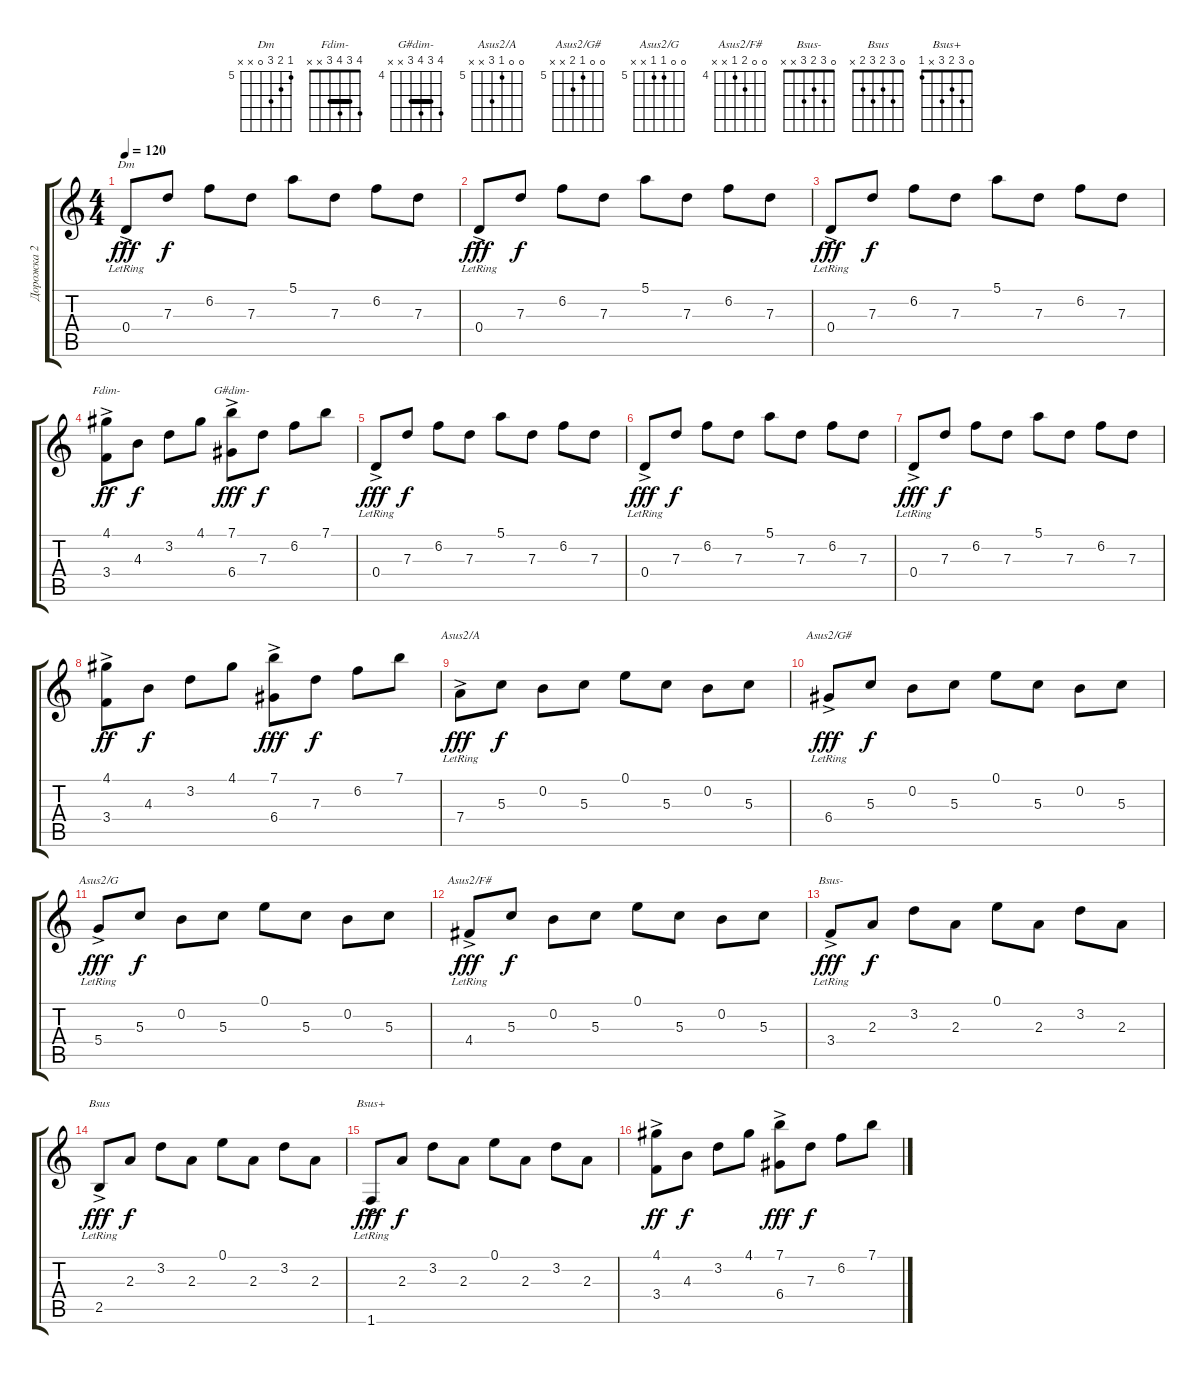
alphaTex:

\track ("Дорожка 2" "Дорожка 2") {instrument acousticguitarsteel}
\staff {score tabs}
\tuning (E4 B3 G3 D3 A2 E2) {hide}
\chord ("Dm" 5 6 7 0 x x) {firstfret 5}
\chord ("Fdim-" 4 3 4 3 x x) {barre 3}
\chord ("G#dim-" 7 6 7 6 x x) {firstfret 4 barre 6}
\chord ("Asus2/A" 0 0 5 7 x x) {firstfret 5}
\chord ("Asus2/G#" 0 0 5 6 x x) {firstfret 5}
\chord ("Asus2/G" 0 0 5 5 x x) {firstfret 5}
\chord ("Asus2/F#" 0 0 5 4 x x) {firstfret 4}
\chord ("Bsus-" 0 3 2 3 x x)
\chord ("Bsus" 0 3 2 3 2 x)
\chord ("Bsus+" 0 3 2 3 x 1)
\ts (4 4)
\tempo 120
\clef g2
\ks c
0.4{ac lr}.8{ch "Dm" dy fff} 7.3.8{dy f} 6.2.8 7.3.8 5.1.8 7.3.8 6.2.8 7.3.8 |
0.4{ac lr}.8{dy fff} 7.3.8{dy f} 6.2.8 7.3.8 5.1.8 7.3.8 6.2.8 7.3.8 |
0.4{ac lr}.8{dy fff} 7.3.8{dy f} 6.2.8 7.3.8 5.1.8 7.3.8 6.2.8 7.3.8 |
(4.1 3.4{ac}).8{ch "Fdim-" dy ff} 4.3.8{dy f} 3.2.8 4.1.8 (7.1 6.4{ac}).8{ch "G#dim-" dy fff} 7.3.8{dy f} 6.2.8 7.1.8 |
0.4{ac lr}.8{dy fff} 7.3.8{dy f} 6.2.8 7.3.8 5.1.8 7.3.8 6.2.8 7.3.8 |
0.4{ac lr}.8{dy fff} 7.3.8{dy f} 6.2.8 7.3.8 5.1.8 7.3.8 6.2.8 7.3.8 |
0.4{ac lr}.8{dy fff} 7.3.8{dy f} 6.2.8 7.3.8 5.1.8 7.3.8 6.2.8 7.3.8 |
(4.1 3.4{ac}).8{dy ff} 4.3.8{dy f} 3.2.8 4.1.8 (7.1 6.4{ac}).8{dy fff} 7.3.8{dy f} 6.2.8 7.1.8 |
7.4{ac lr}.8{ch "Asus2/A" dy fff} 5.3.8{dy f} 0.2.8 5.3.8 0.1.8 5.3.8 0.2.8 5.3.8 |
6.4{ac lr}.8{ch "Asus2/G#" dy fff} 5.3.8{dy f} 0.2.8 5.3.8 0.1.8 5.3.8 0.2.8 5.3.8 |
5.4{ac lr}.8{ch "Asus2/G" dy fff} 5.3.8{dy f} 0.2.8 5.3.8 0.1.8 5.3.8 0.2.8 5.3.8 |
4.4{ac lr}.8{ch "Asus2/F#" dy fff} 5.3.8{dy f} 0.2.8 5.3.8 0.1.8 5.3.8 0.2.8 5.3.8 |
3.4{ac lr}.8{ch "Bsus-" dy fff} 2.3.8{dy f} 3.2.8 2.3.8 0.1.8 2.3.8 3.2.8 2.3.8 |
2.5{ac lr}.8{ch "Bsus" dy fff} 2.3.8{dy f} 3.2.8 2.3.8 0.1.8 2.3.8 3.2.8 2.3.8 |
1.6{ac lr}.8{ch "Bsus+" dy fff} 2.3.8{dy f} 3.2.8 2.3.8 0.1.8 2.3.8 3.2.8 2.3.8 |
(4.1 3.4{ac}).8{dy ff} 4.3.8{dy f} 3.2.8 4.1.8 (7.1 6.4{ac}).8{dy fff} 7.3.8{dy f} 6.2.8 7.1.8
